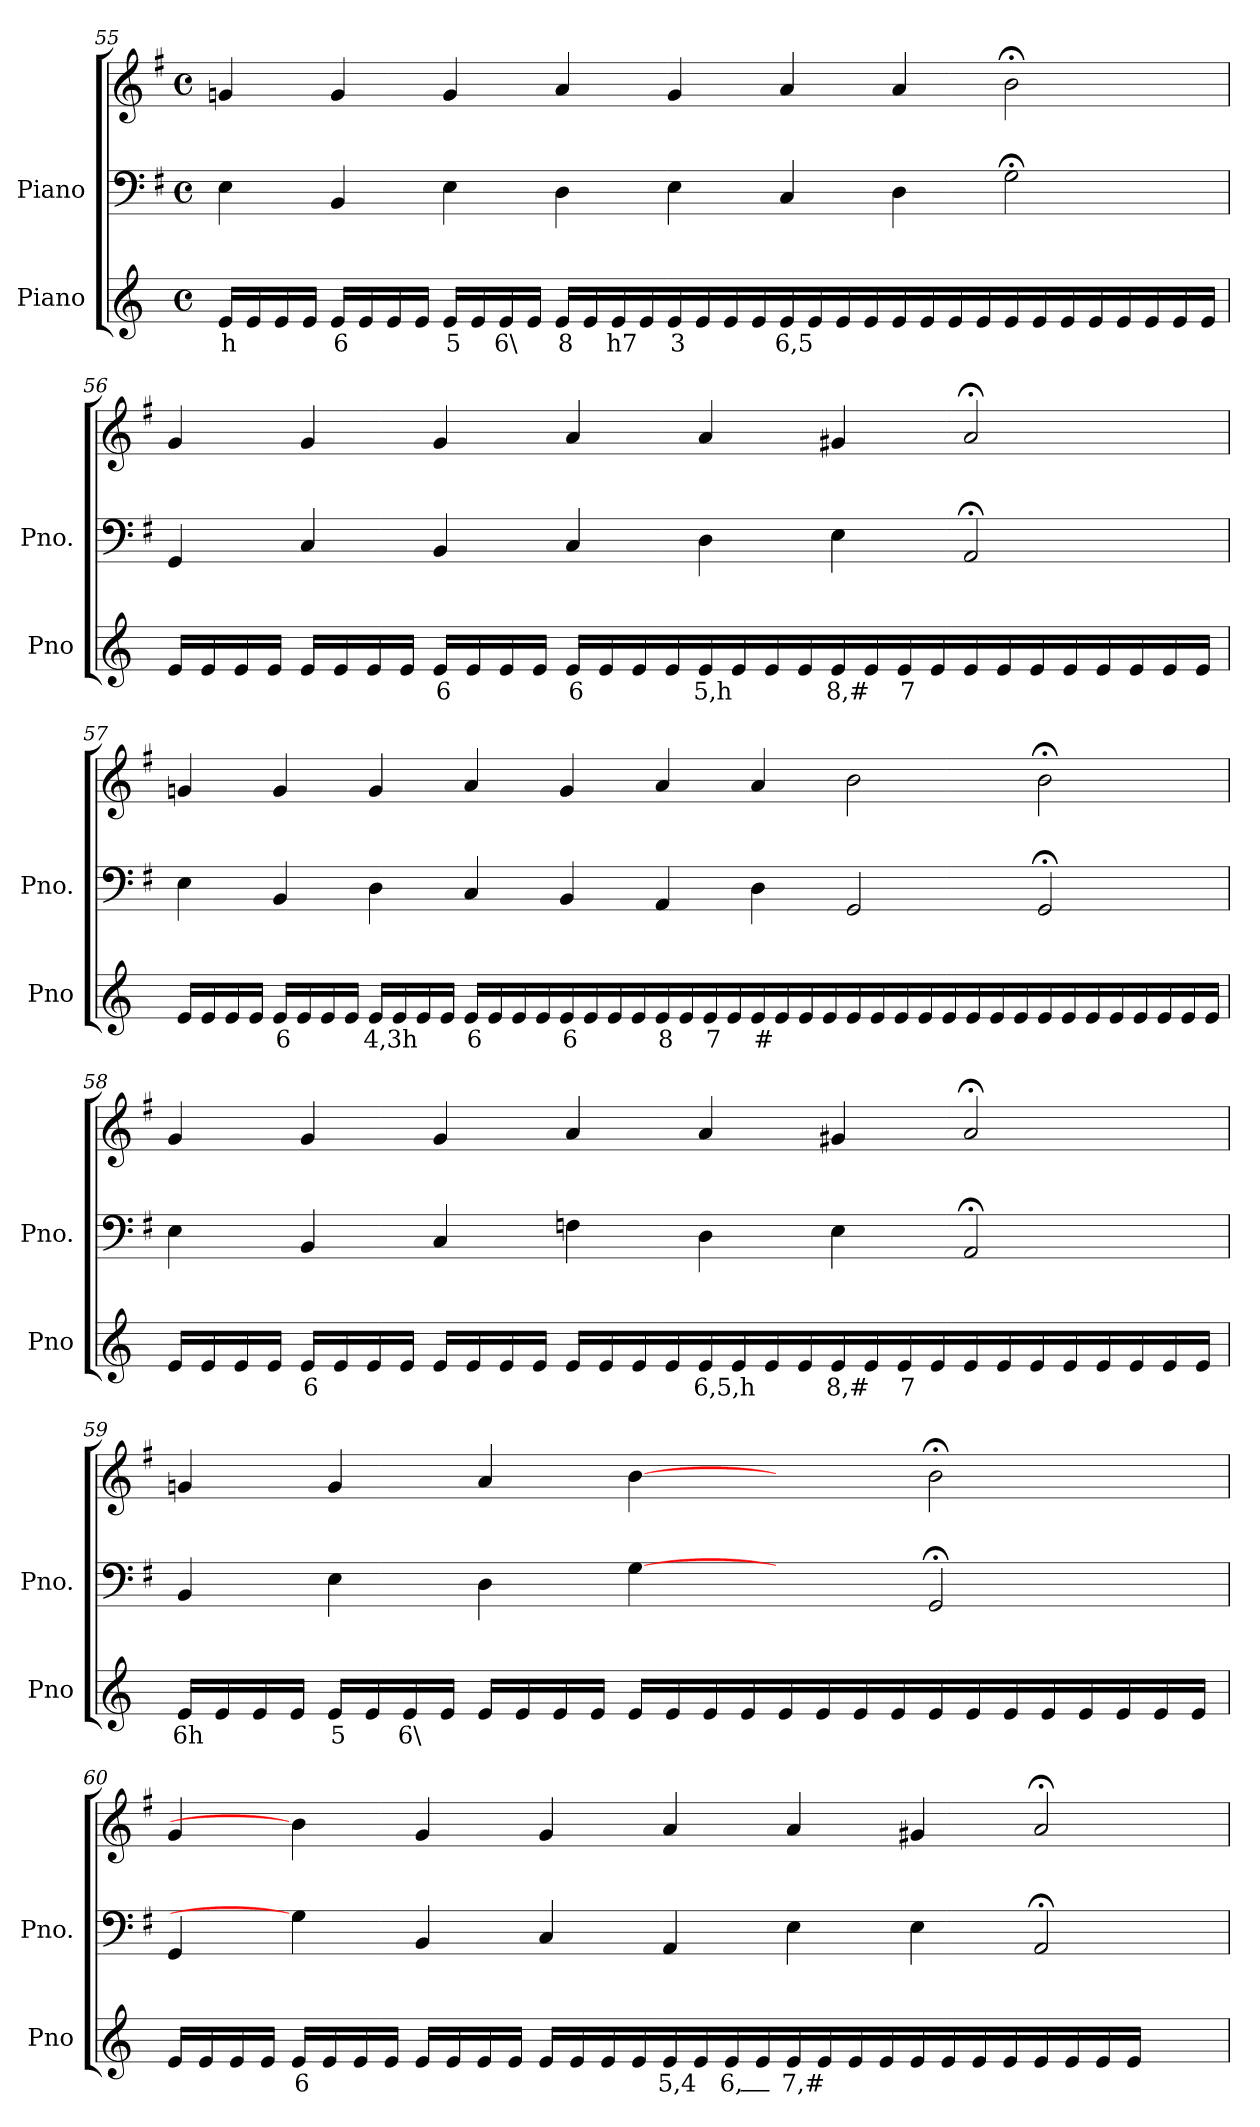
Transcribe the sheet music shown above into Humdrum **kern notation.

**kern	**text	**kern	**kern
*part2	*part2	*part1	*part1
*staff3	*staff3	*staff2	*staff1
*I"Piano	*	*I"Piano	*
*I'Pno	*	*I'Pno.	*
*clefG2	*	*clefF4	*clefG2
*k[]	*	*k[f#]	*k[f#]
*M4/4	*	*M4/4	*M4/4
*met(c)	*	*met(c)	*met(c)
=55	=55	=55	=55
!	!LO:LY:b	!	!
16e/LL	h	4E\	4gn/
16e/	.	.	.
16e/	.	.	.
16e/JJ	.	.	.
!	!LO:LY:b	!	!
16e/LL	6	4BB/	4g/
16e/	.	.	.
16e/	.	.	.
16e/JJ	.	.	.
!	!LO:LY:b	!	!
16e/LL	5	4E\	4g/
16e/	.	.	.
!	!LO:LY:b	!	!
16e/	6\	.	.
16e/JJ	.	.	.
!	!LO:LY:b	!	!
16e/LL	8	4D\	4a/
16e/	.	.	.
!	!LO:LY:b	!	!
16e/	h7	.	.
16e/	.	.	.
!	!LO:LY:b	!	!
16e/	3	4E\	4g/
16e/	.	.	.
16e/	.	.	.
16e/	.	.	.
!	!LO:LY:b	!	!
16e/	6,5	4C/	4a/
16e/	.	.	.
16e/	.	.	.
16e/	.	.	.
16e/	.	4D\	4a/
16e/	.	.	.
16e/	.	.	.
16e/	.	.	.
16e/	.	2G;<\	2b;<\
16e/	.	.	.
16e/	.	.	.
16e/	.	.	.
16e/	.	.	.
16e/	.	.	.
16e/	.	.	.
16e/JJ	.	.	.
=56	=56	=56	=56
16e/LL	.	4GG/	4g/
16e/	.	.	.
16e/	.	.	.
16e/JJ	.	.	.
16e/LL	.	4C/	4g/
16e/	.	.	.
16e/	.	.	.
16e/JJ	.	.	.
!	!LO:LY:b	!	!
16e/LL	6	4BB/	4g/
16e/	.	.	.
16e/	.	.	.
16e/JJ	.	.	.
!	!LO:LY:b	!	!
16e/LL	6	4C/	4a/
16e/	.	.	.
16e/	.	.	.
16e/	.	.	.
!	!LO:LY:b	!	!
16e/	5,h	4D\	4a/
16e/	.	.	.
16e/	.	.	.
16e/	.	.	.
!	!LO:LY:b	!	!
16e/	8,#	4E\	4g#X/
16e/	.	.	.
!	!LO:LY:b	!	!
16e/	7	.	.
16e/	.	.	.
16e/	.	2AA;</	2a;</
16e/	.	.	.
16e/	.	.	.
16e/	.	.	.
16e/	.	.	.
16e/	.	.	.
16e/	.	.	.
16e/JJ	.	.	.
=57	=57	=57	=57
16e/LL	.	4E\	4gn/
16e/	.	.	.
16e/	.	.	.
16e/JJ	.	.	.
!	!LO:LY:b	!	!
16e/LL	6	4BB/	4g/
16e/	.	.	.
16e/	.	.	.
16e/JJ	.	.	.
!	!LO:LY:b	!	!
16e/LL	4,3h	4D\	4g/
16e/	.	.	.
16e/	.	.	.
16e/JJ	.	.	.
!	!LO:LY:b	!	!
16e/LL	6	4C/	4a/
16e/	.	.	.
16e/	.	.	.
16e/	.	.	.
!	!LO:LY:b	!	!
16e/	6	4BB/	4g/
16e/	.	.	.
16e/	.	.	.
16e/	.	.	.
!	!LO:LY:b	!	!
16e/	8	4AA/	4a/
16e/	.	.	.
!	!LO:LY:b	!	!
16e/	7	.	.
16e/	.	.	.
!	!LO:LY:b	!	!
16e/	#	4D\	4a/
16e/	.	.	.
16e/	.	.	.
16e/	.	.	.
16e/	.	2GG/	2b\
16e/	.	.	.
16e/	.	.	.
16e/	.	.	.
16e/	.	.	.
16e/	.	.	.
16e/	.	.	.
16e/	.	.	.
16e/	.	2GG;</	2b;<\
16e/	.	.	.
16e/	.	.	.
16e/	.	.	.
16e/	.	.	.
16e/	.	.	.
16e/	.	.	.
16e/JJ	.	.	.
=58	=58	=58	=58
16e/LL	.	4E\	4g/
16e/	.	.	.
16e/	.	.	.
16e/JJ	.	.	.
!	!LO:LY:b	!	!
16e/LL	6	4BB/	4g/
16e/	.	.	.
16e/	.	.	.
16e/JJ	.	.	.
16e/LL	.	4C/	4g/
16e/	.	.	.
16e/	.	.	.
16e/JJ	.	.	.
16e/LL	.	4Fn\	4a/
16e/	.	.	.
16e/	.	.	.
16e/	.	.	.
!	!LO:LY:b	!	!
16e/	6,5,h	4D\	4a/
16e/	.	.	.
16e/	.	.	.
16e/	.	.	.
!	!LO:LY:b	!	!
16e/	8,#	4E\	4g#X/
16e/	.	.	.
!	!LO:LY:b	!	!
16e/	7	.	.
16e/	.	.	.
16e/	.	2AA;</	2a;</
16e/	.	.	.
16e/	.	.	.
16e/	.	.	.
16e/	.	.	.
16e/	.	.	.
16e/	.	.	.
16e/JJ	.	.	.
=59	=59	=59	=59
!	!LO:LY:b	!	!
16e/LL	6h	4BB/	4gn/
16e/	.	.	.
16e/	.	.	.
16e/JJ	.	.	.
!	!LO:LY:b	!	!
16e/LL	5	4E\	4g/
16e/	.	.	.
!	!LO:LY:b	!	!
16e/	6\	.	.
16e/JJ	.	.	.
16e/LL	.	4D\	4a/
16e/	.	.	.
16e/	.	.	.
16e/JJ	.	.	.
16e/LL	.	[4G\	[4b\
16e/	.	.	.
16e/	.	.	.
16e/	.	.	.
16e/	.	4ryy	4ryy
16e/	.	.	.
16e/	.	.	.
16e/	.	.	.
16e/	.	2GG;</	2b;<\
16e/	.	.	.
16e/	.	.	.
16e/	.	.	.
16e/	.	.	.
16e/	.	.	.
16e/	.	.	.
16e/JJ	.	.	.
=60	=60	=60	=60
16e/LL	.	4GG/	4g/
16e/	.	.	.
16e/	.	.	.
16e/JJ	.	.	.
!	!LO:LY:b	!	!
16e/LL	6	4G\]	4b\]
16e/	.	.	.
16e/	.	.	.
16e/JJ	.	.	.
16e/LL	.	4BB/	4g/
16e/	.	.	.
16e/	.	.	.
16e/JJ	.	.	.
16e/LL	.	4C/	4g/
16e/	.	.	.
16e/	.	.	.
16e/	.	.	.
!	!LO:LY:b	!	!
16e/	5,4	4AA/	4a/
16e/	.	.	.
!	!LO:LY:b	!	!
16e/	6,_	.	.
16e/	.	.	.
!	!LO:LY:b	!	!
16e/	7,#	4E\	4a/
16e/	.	.	.
16e/	.	.	.
16e/	.	.	.
16e/	.	4E\	4g#X/
16e/	.	.	.
16e/	.	.	.
16e/	.	.	.
16e/	.	2AA;</	2a;</
16e/	.	.	.
16e/	.	.	.
16e/JJ	.	.	.
4ryy	.	.	.
=	=	=	=
*-	*-	*-	*-
